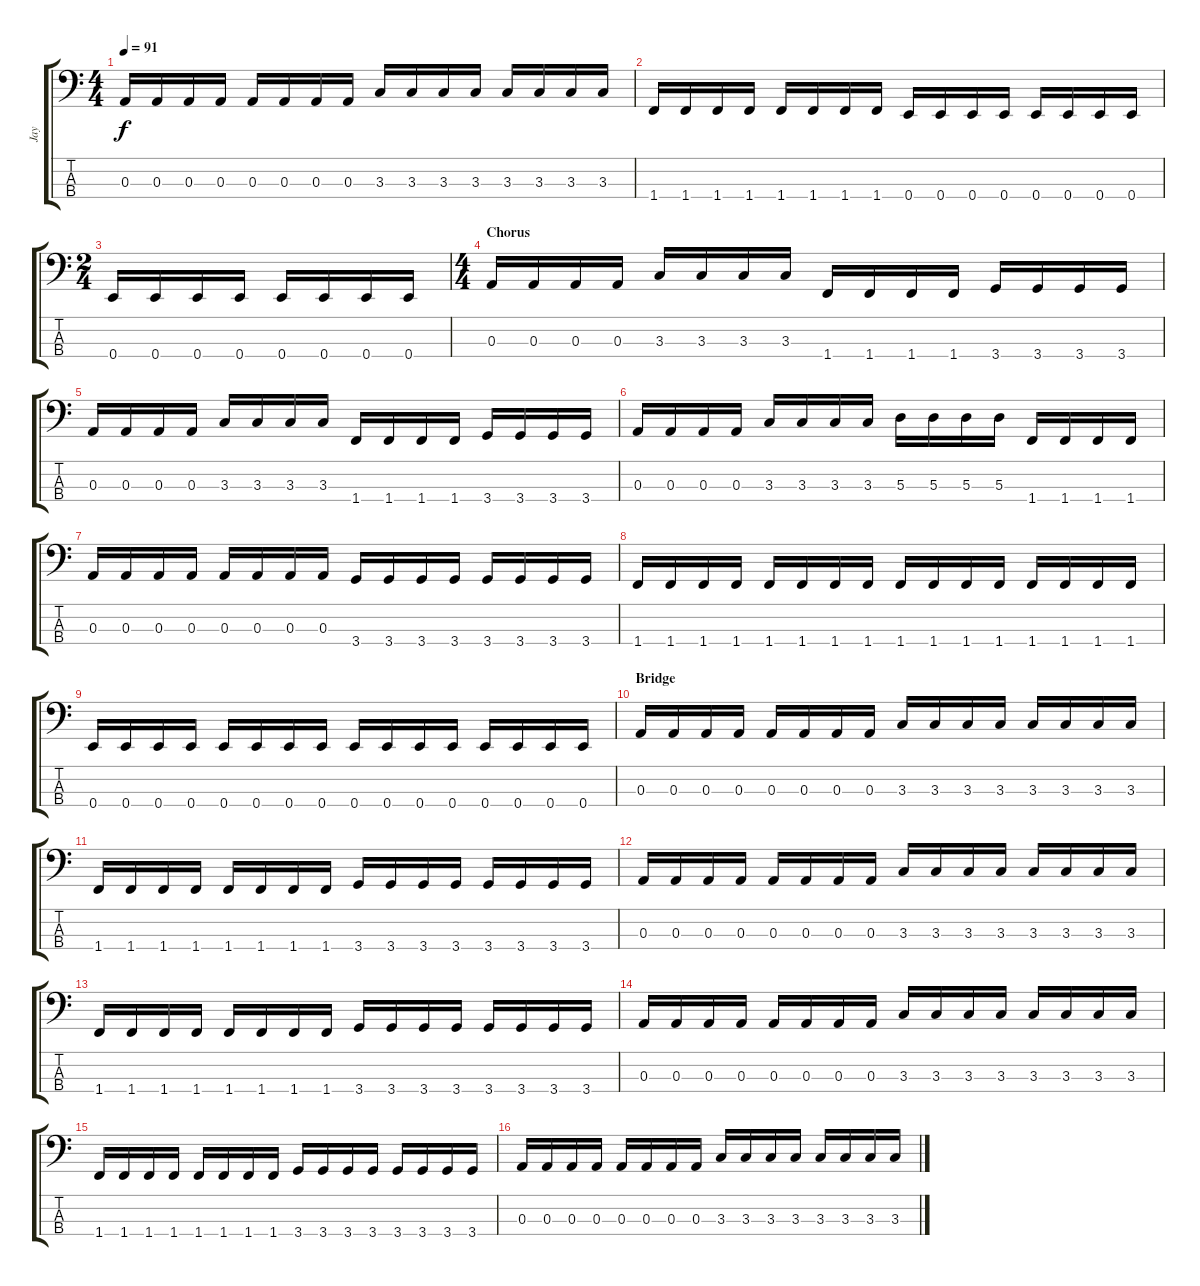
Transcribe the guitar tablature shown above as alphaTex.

\track ("Jay" "Jay") {instrument electricbasspick}
\staff {score tabs}
\tuning (G2 D2 A1 E1) {hide}
\ts (4 4)
\tempo 91
\clef f4
\ks c
0.3.16{dy f} 0.3.16 0.3.16 0.3.16 0.3.16 0.3.16 0.3.16 0.3.16 3.3.16 3.3.16 3.3.16 3.3.16 3.3.16 3.3.16 3.3.16 3.3.16 |
1.4.16 1.4.16 1.4.16 1.4.16 1.4.16 1.4.16 1.4.16 1.4.16 0.4.16 0.4.16 0.4.16 0.4.16 0.4.16 0.4.16 0.4.16 0.4.16 |
\ts (2 4)
0.4.16 0.4.16 0.4.16 0.4.16 0.4.16 0.4.16 0.4.16 0.4.16 |
\ts (4 4)
\section ("" "Chorus")
0.3.16 0.3.16 0.3.16 0.3.16 3.3.16 3.3.16 3.3.16 3.3.16 1.4.16 1.4.16 1.4.16 1.4.16 3.4.16 3.4.16 3.4.16 3.4.16 |
0.3.16 0.3.16 0.3.16 0.3.16 3.3.16 3.3.16 3.3.16 3.3.16 1.4.16 1.4.16 1.4.16 1.4.16 3.4.16 3.4.16 3.4.16 3.4.16 |
0.3.16 0.3.16 0.3.16 0.3.16 3.3.16 3.3.16 3.3.16 3.3.16 5.3.16 5.3.16 5.3.16 5.3.16 1.4.16 1.4.16 1.4.16 1.4.16 |
0.3.16 0.3.16 0.3.16 0.3.16 0.3.16 0.3.16 0.3.16 0.3.16 3.4.16 3.4.16 3.4.16 3.4.16 3.4.16 3.4.16 3.4.16 3.4.16 |
1.4.16 1.4.16 1.4.16 1.4.16 1.4.16 1.4.16 1.4.16 1.4.16 1.4.16 1.4.16 1.4.16 1.4.16 1.4.16 1.4.16 1.4.16 1.4.16 |
0.4.16 0.4.16 0.4.16 0.4.16 0.4.16 0.4.16 0.4.16 0.4.16 0.4.16 0.4.16 0.4.16 0.4.16 0.4.16 0.4.16 0.4.16 0.4.16 |
\section ("" "Bridge")
0.3.16 0.3.16 0.3.16 0.3.16 0.3.16 0.3.16 0.3.16 0.3.16 3.3.16 3.3.16 3.3.16 3.3.16 3.3.16 3.3.16 3.3.16 3.3.16 |
1.4.16 1.4.16 1.4.16 1.4.16 1.4.16 1.4.16 1.4.16 1.4.16 3.4.16 3.4.16 3.4.16 3.4.16 3.4.16 3.4.16 3.4.16 3.4.16 |
0.3.16 0.3.16 0.3.16 0.3.16 0.3.16 0.3.16 0.3.16 0.3.16 3.3.16 3.3.16 3.3.16 3.3.16 3.3.16 3.3.16 3.3.16 3.3.16 |
1.4.16 1.4.16 1.4.16 1.4.16 1.4.16 1.4.16 1.4.16 1.4.16 3.4.16 3.4.16 3.4.16 3.4.16 3.4.16 3.4.16 3.4.16 3.4.16 |
0.3.16 0.3.16 0.3.16 0.3.16 0.3.16 0.3.16 0.3.16 0.3.16 3.3.16 3.3.16 3.3.16 3.3.16 3.3.16 3.3.16 3.3.16 3.3.16 |
1.4.16 1.4.16 1.4.16 1.4.16 1.4.16 1.4.16 1.4.16 1.4.16 3.4.16 3.4.16 3.4.16 3.4.16 3.4.16 3.4.16 3.4.16 3.4.16 |
0.3.16 0.3.16 0.3.16 0.3.16 0.3.16 0.3.16 0.3.16 0.3.16 3.3.16 3.3.16 3.3.16 3.3.16 3.3.16 3.3.16 3.3.16 3.3.16
